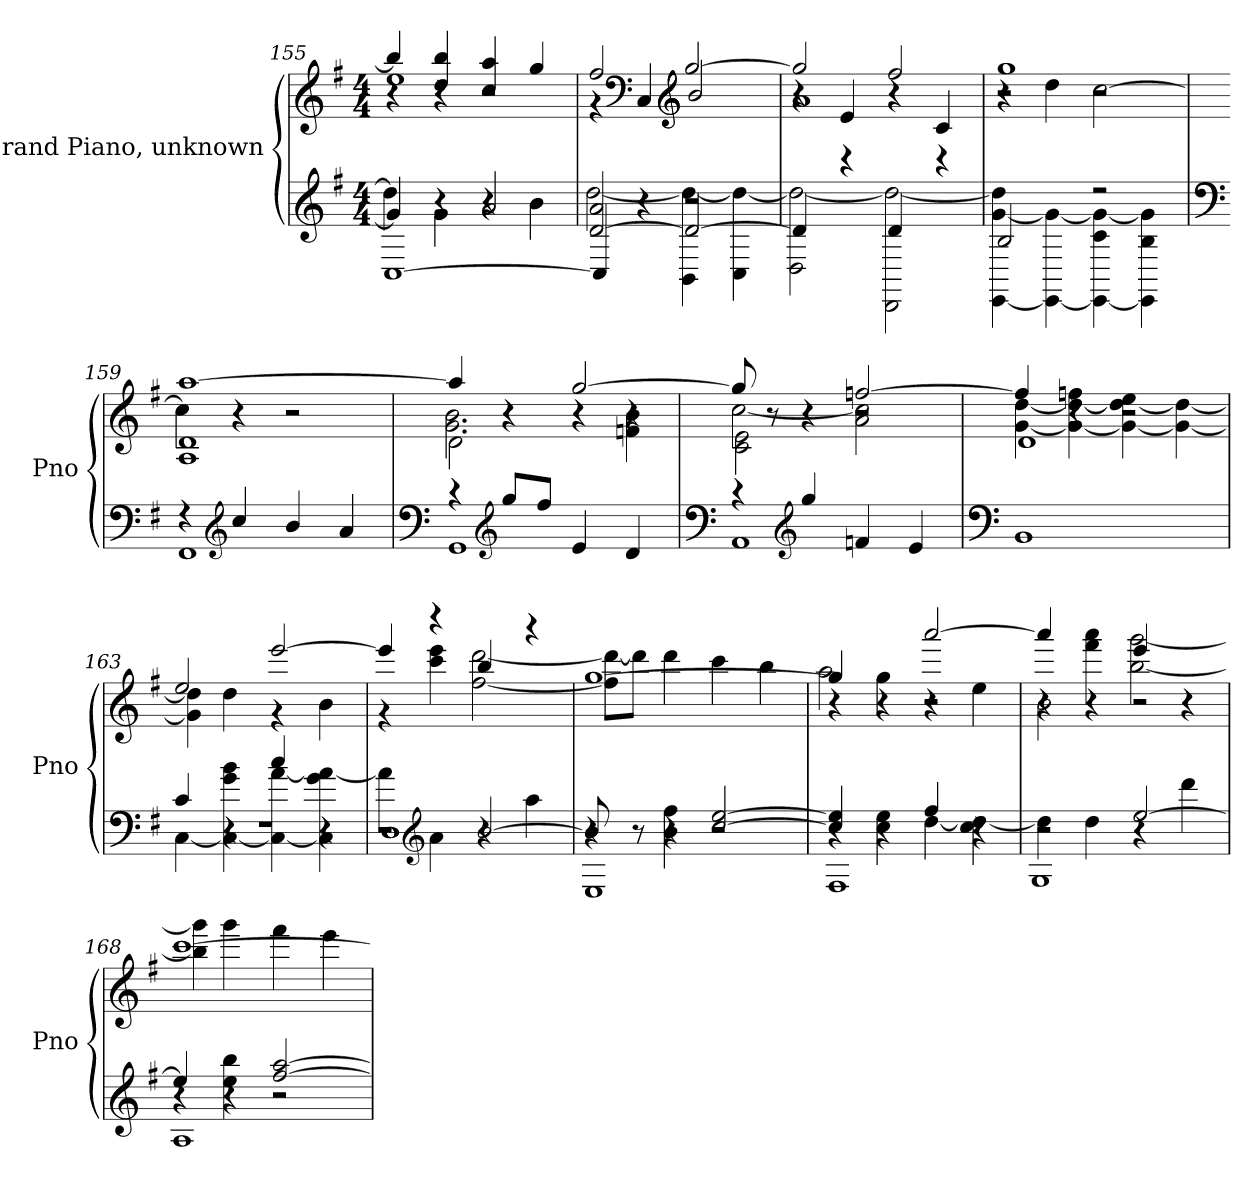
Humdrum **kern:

**kern	**kern
*part1	*part1
*staff2	*staff1
*I"Grand Piano, unknown	*
*I'Pno	*
*clefG2	*clefG2
*k[f#]	*k[f#]
*M4/4	*M4/4
=155	=155
*^	*^
*	*^	*	*^
4g/]	4dd\]	[1C	4bb/]	1ee	4r
4r	4g\	.	4r	.	4dd/ 4bb/
2a/	4r	.	2r	.	4cc/ 4aa/
.	4b\	.	.	.	4gg/
*	*	*	*	*v	*v
=156	=156	=156	=156	=156
[2d/ 2a/	[2dd\	4C/]	2ff#/	4r
*	*	*	*clefF4	*
.	.	4r	.	4C/
*	*	*	*clefG2	*
2d/_	4BB\ 4dd\_	2r	[2gg/	2b/
.	4C\ 4dd\_	.	.	.
*	*v	*v	*	*
=157	=157	=157	=157
*	*	*	*^
4d/]	2D\ 2dd\_	2gg/]	1a	4r
4r	.	.	.	4e/
4d/	2DD\ 2dd\_	2ff#/	.	4r
4r	.	.	.	4c/
!!LO:PB:g=z	!!	!!
=158	=158	=158	=158	=158
2B/	[4EE\ [4g\ 4dd\]	1gg	4r	2r
.	4EE\_ 4g\_	.	4dd\	.
2r	4EE\_ 4c\ 4g\_	.	2r	[2cc\
.	4EE\] 4B\ 4g\]	.	.	.
=159	=159	=159	=159	=159
*clefF4	*	*	*	*
4r	1FF#	[1aa	1A 1d	4cc\]
*clefG2	*	*	*	*
4cc/	.	.	.	4r
4b/	.	.	.	2r
4a/	.	.	.	.
=160	=160	=160	=160	=160
*clefF4	*	*	*	*
4r	1GG	4aa/]	2d\	2.g\ 2.b\
*clefG2	*	*	*	*
8gg/L	.	4r	.	.
8ff#/J	.	.	.	.
4e/	.	[2gg/	4r	.
4d/	.	.	4fn\ 4b\	4r
=161	=161	=161	=161	=161
*clefF4	*	*	*	*
4r	1AA	8gg/]	[2cc\	2c\ 2e\
.	.	8r	.	.
*clefG2	*	*	*	*
4gg/	.	4r	.	.
4fn/	.	[2ffn/	2a\ 2cc\]	2r
4e/	.	.	.	.
*v	*v	*	*	*
=162	=162	=162	=162
*clefF4	*	*	*
1BB	4ff/]	[4g\ [4dd\	1d
.	4r	4g\_ 4dd\_ 4ffn\	.
.	2r	4g\_ 4dd\_ 4ee\	.
.	.	4g\_ 4dd\_	.
*	*	*v	*v
!!LO:LB:g=z
=163	=163	=163
*^	*	*
*	*^	*	*
1r	[4C\	4c/	2ee/	4g\] 4dd\]
.	4C\_ 4g\ 4b\	4r	.	4dd\
.	4C\_ [4a\	4cc/	[2eee/	4r
.	4C\] 4g\ 4a\_	4r	.	4b\
=164	=164	=164	=164	=164
2r	4a\]	1D	4eee/]	4r
*clefG2	*	*	*	*
.	4a\	.	4r	4ccc\ 4eee\
[2b/	4r	.	4bb/	[2ff#\ [2ddd\
.	4aa\	.	4r	.
=165	=165	=165	=165	=165
8b/]	4r	1E	[1gg	8ff#\] 8ddd\_L
8r	.	.	.	8ddd\J]
4r	4b\ 4ff#\	.	.	4ddd\
[2cc/ [2ee/	2r	.	.	4ccc\
.	.	.	.	4bb\
=166	=166	=166	=166	=166
*	*	*	*	*^
4cc/] 4ee/]	4r	1F#	4gg/]	4r	2aa\
4r	4cc\ 4ee\	.	4r	4gg\	.
4ff#/	[4dd\	.	[2aaa/	4r	2r
4r	4cc\ 4dd\_	.	.	4ee\	.
=167	=167	=167	=167	=167	=167
2r	4dd\]	1G	4aaa/]	4r	2b\
.	4dd\	.	4r	4fff#\ 4aaa\	.
[2ee/	4r	.	4eee/	[2bb\ [2ggg\	2r
.	4ddd\	.	4r	.	.
*	*	*	*	*v	*v
!!LO:LB:g=z
=168	=168	=168	=168	=168
4ee/]	4r	1A	[1ccc	4bb\] 4ggg\]
4r	4ee\ 4bb\	.	.	4ggg\
[2ff#/ [2aa/	2r	.	.	4fff#\
.	.	.	.	4eee\
*v	*v	*v	*	*
*	*v	*v
=	=
*-	*-
